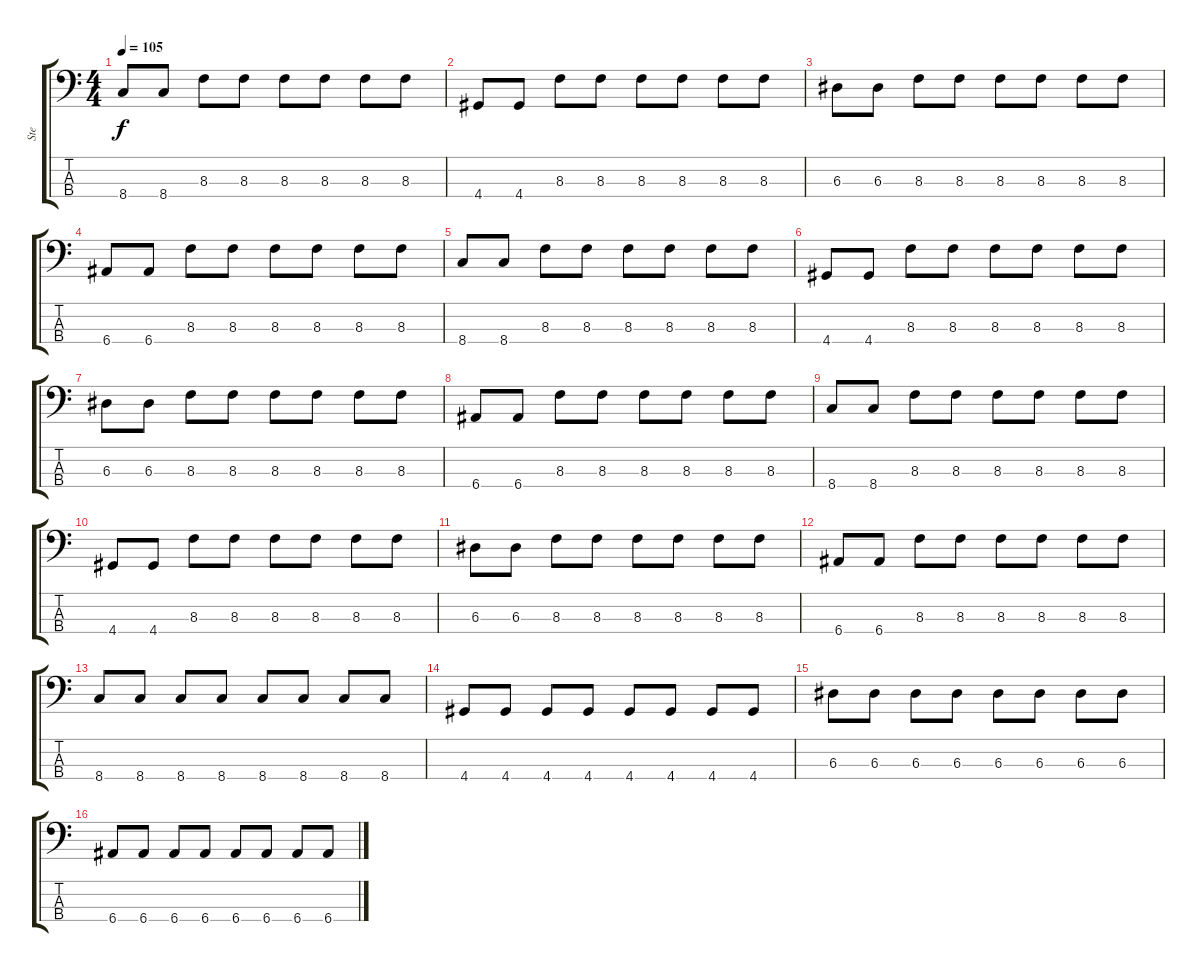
\track ("Ste" "Ste") {instrument electricbassfinger}
\staff {score tabs}
\tuning (G2 D2 A1 E1) {hide}
\ts (4 4)
\tempo 105
\clef f4
\ks c
8.4.8{dy f} 8.4.8 8.3.8 8.3.8 8.3.8 8.3.8 8.3.8 8.3.8 |
4.4.8 4.4.8 8.3.8 8.3.8 8.3.8 8.3.8 8.3.8 8.3.8 |
6.3.8 6.3.8 8.3.8 8.3.8 8.3.8 8.3.8 8.3.8 8.3.8 |
6.4.8 6.4.8 8.3.8 8.3.8 8.3.8 8.3.8 8.3.8 8.3.8 |
8.4.8 8.4.8 8.3.8 8.3.8 8.3.8 8.3.8 8.3.8 8.3.8 |
4.4.8 4.4.8 8.3.8 8.3.8 8.3.8 8.3.8 8.3.8 8.3.8 |
6.3.8 6.3.8 8.3.8 8.3.8 8.3.8 8.3.8 8.3.8 8.3.8 |
6.4.8 6.4.8 8.3.8 8.3.8 8.3.8 8.3.8 8.3.8 8.3.8 |
8.4.8 8.4.8 8.3.8 8.3.8 8.3.8 8.3.8 8.3.8 8.3.8 |
4.4.8 4.4.8 8.3.8 8.3.8 8.3.8 8.3.8 8.3.8 8.3.8 |
6.3.8 6.3.8 8.3.8 8.3.8 8.3.8 8.3.8 8.3.8 8.3.8 |
6.4.8 6.4.8 8.3.8 8.3.8 8.3.8 8.3.8 8.3.8 8.3.8 |
8.4.8 8.4.8 8.4.8 8.4.8 8.4.8 8.4.8 8.4.8 8.4.8 |
4.4.8 4.4.8 4.4.8 4.4.8 4.4.8 4.4.8 4.4.8 4.4.8 |
6.3.8 6.3.8 6.3.8 6.3.8 6.3.8 6.3.8 6.3.8 6.3.8 |
6.4.8 6.4.8 6.4.8 6.4.8 6.4.8 6.4.8 6.4.8 6.4.8
